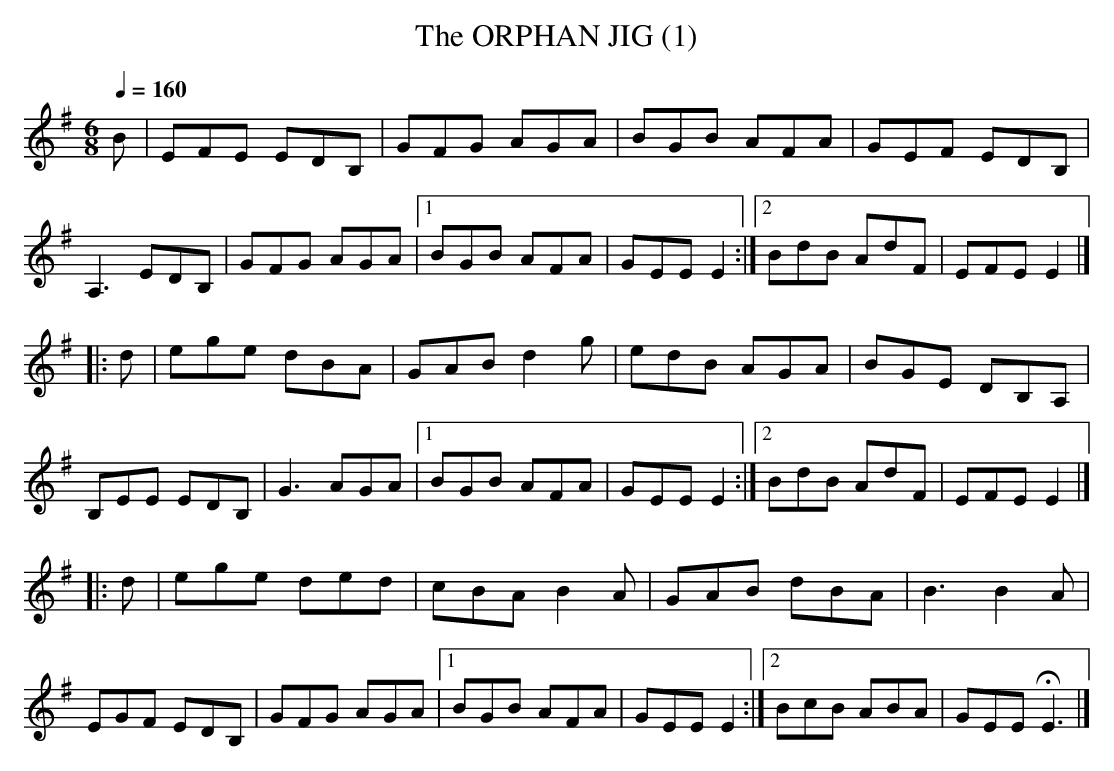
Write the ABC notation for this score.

X:1
T:ORPHAN JIG (1), The
Q:1/4=160
M:6/8
L:1/8
K:Em
B|EFE EDB,|GFG AGA|BGB AFA|GEF EDB,|
A,3 EDB,|GFG AGA|1 BGB AFA|GEE E2 :|\
[2 BdB AdF|EFE E2|]
|:d|ege dBA|GAB d2 g|edB AGA|BGE DB,A,|
B,EE EDB,|G3 AGA|1 BGB AFA|GEE E2 :|\
[2 BdB AdF|EFE E2|]
|:d|ege ded|cBA B2 A|GAB dBA|B3 B2 A|
EGF EDB,|GFG AGA|1 BGB AFA|GEE E2 :|\
[2 BcB ABA|GEE HE3|]
